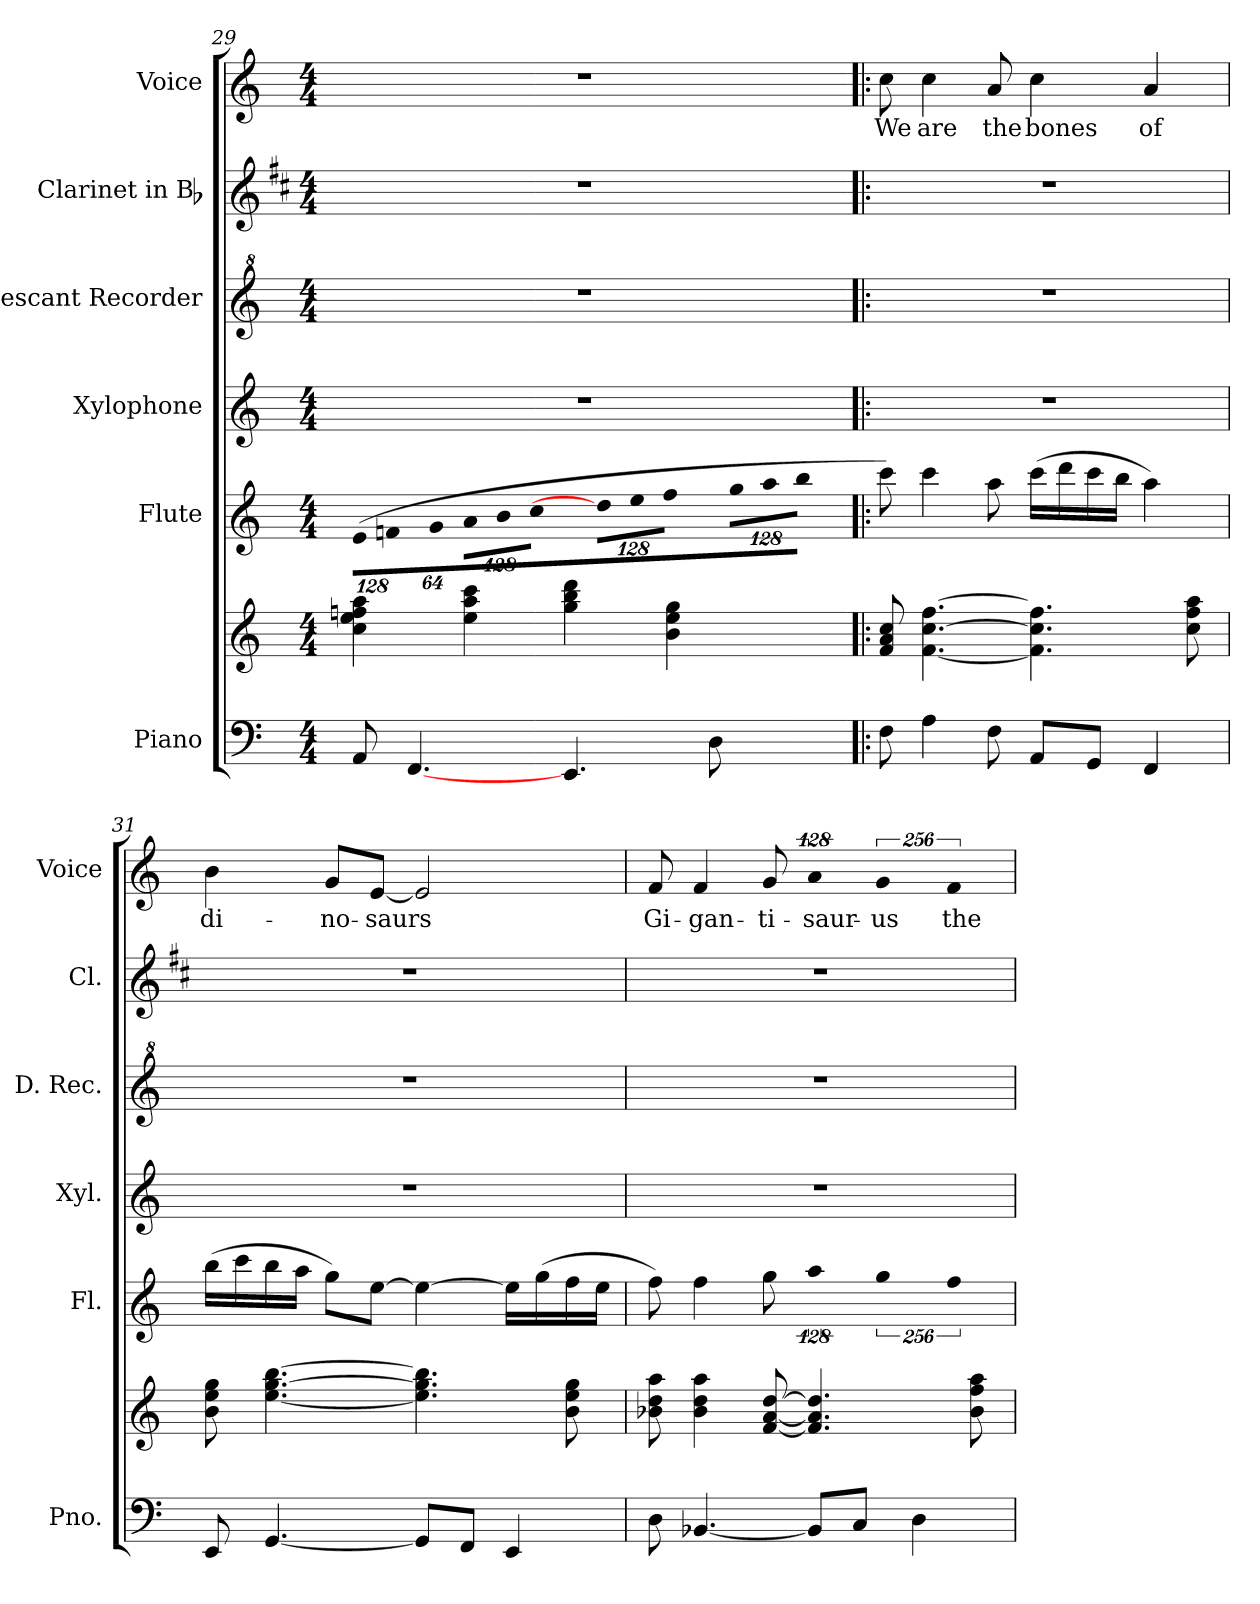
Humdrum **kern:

**kern	**kern	**kern	**kern	**kern	**kern	**kern	**text
*part6	*part6	*part5	*part4	*part3	*part2	*part1	*part1
*staff7	*staff6	*staff5	*staff4	*staff3	*staff2	*staff1	*staff1
*I"Piano	*	*I"Flute	*I"Xylophone	*I"Descant Recorder	*I"Clarinet in Bb	*I"Voice	*
*I'Pno.	*	*I'Fl.	*I'Xyl.	*I'D. Rec.	*I'Cl.	*I'Voice	*
*clefF4	*clefG2	*clefG2	*clefG2	*clefG^2	*clefG2	*clefG2	*
*	*	*	*ITrd-7c-12	*ITrd-7c-12	*ITrd1c2	*	*
*k[]	*k[]	*k[]	*k[]	*k[]	*k[]	*k[]	*
*C:	*C:	*C:	*C:	*C:	*C:	*C:	*
*M4/4	*M4/4	*M4/4	*M4/4	*M4/4	*M4/4	*M4/4	*
*MM124	*MM124	*MM124	*MM124	*MM124	*MM124	*MM124	*
*	*	*Xbrackettup	*	*	*	*	*
=29	=29	=29	=29	=29	=29	=29	=29
!	!	!LO:N:vis=8	!	!	!	!	!
8AAi/	4cci\ 4eei 4ffni 4aai	(1024%85ei/L	1r	1r	1r	1r	.
!	!	!LO:N:vis=8	!	!	!	!	!
.	.	1024%85fni/	.	.	.	.	.
[4.FFi/	.	.	.	.	.	.	.
!	!	!LO:N:vis=8	!	!	!	!	!
.	.	512%43gi/J	.	.	.	.	.
!	!	!LO:N:vis=8	!	!	!	!	!
.	4eei\ 4aai 4ccci	1024%85ai\L	.	.	.	.	.
!	!	!LO:N:vis=8	!	!	!	!	!
.	.	1024%85bi\	.	.	.	.	.
!	!	!LO:N:vis=8	!	!	!	!	!
.	.	512%43cci\J	.	.	.	.	.
!	!	!LO:N:vis=8	!	!	!	!	!
4.EEi/	4ggi\ 4bbi 4dddi	1024%85ddi\L]	.	.	.	.	.
!	!	!LO:N:vis=8	!	!	!	!	!
.	.	1024%85eei\	.	.	.	.	.
!	!	!LO:N:vis=8	!	!	!	!	!
.	.	512%43ffi\J	.	.	.	.	.
!	!	!LO:N:vis=8	!	!	!	!	!
.	4bi\ 4eei 4ggi	1024%85ggi\L	.	.	.	.	.
!	!	!LO:N:vis=8	!	!	!	!	!
.	.	1024%85aai\	.	.	.	.	.
8Di\	.	.	.	.	.	.	.
!	!	!LO:N:vis=8	!	!	!	!	!
.	.	512%43bbi\J	.	.	.	.	.
!!LO:LB:g=z
=30!|:	=30!|:	=30!|:	=30!|:	=30!|:	=30!|:	=30!|:	=30!|:
!	!	!	!	!	!	!	!LO:LY:b:color=#000000
8Fi\	8fi/ 8ai 8cci	8ccci\)	1r	1r	1r	8cci\	We
!	!	!	!	!	!	!	!LO:LY:b:color=#000000
4Ai\	[4.fi\ [4.cci [4.ffi	4ccci\	.	.	.	4cci\	are
!	!	!	!	!	!	!	!LO:LY:b:color=#000000
8Fi\	.	8aai\	.	.	.	8ai/	the
!	!	!	!	!	!	!	!LO:LY:b:color=#000000
8AAi/L	4.fi\] 4.cci] 4.ffi]	(16ccci\LL	.	.	.	4cci\	bones
.	.	16dddi\	.	.	.	.	.
8GGi/J	.	16ccci\	.	.	.	.	.
.	.	16bbi\JJ	.	.	.	.	.
!	!	!	!	!	!	!	!LO:LY:b:color=#000000
4FFi/	.	4aai\)	.	.	.	4ai/	of
.	8cci\ 8ffi 8aai	.	.	.	.	.	.
=31	=31	=31	=31	=31	=31	=31	=31
!	!	!	!	!	!	!	!LO:LY:b:color=#000000
8EEi/	8bi\ 8eei 8ggi	(16bbi\LL	1r	1r	1r	4bi\	di-
.	.	16ccci\	.	.	.	.	.
[4.GGi/	[4.eei\ [4.ggi [4.bbi	16bbi\	.	.	.	.	.
.	.	16aai\JJ	.	.	.	.	.
!	!	!	!	!	!	!	!LO:LY:b:color=#000000
.	.	8ggi\L)	.	.	.	8gi/L	-no-
!	!	!	!	!	!	!	!LO:LY:b:color=#000000
.	.	[8eei\J	.	.	.	[8ei/J	-saurs
8GGi/L]	4.eei\] 4.ggi] 4.bbi]	4eei\_	.	.	.	2ei/]	.
8FFi/J	.	.	.	.	.	.	.
4EEi/	.	16eei\LL]	.	.	.	.	.
.	.	(16ggi\	.	.	.	.	.
.	8bi\ 8eei 8ggi	16ffi\	.	.	.	.	.
.	.	16eei\JJ	.	.	.	.	.
=32	=32	=32	=32	=32	=32	=32	=32
!	!	!	!	!	!	!	!LO:LY:b:color=#000000
8Di\	8b-Xi\ 8ddi 8aai	8ffi\)	1r	1r	1r	8fi/	Gi-
!	!	!	!	!	!	!	!LO:LY:b:color=#000000
[4.BB-Xi/	4b-i\ 4ddi 4aai	4ffi\	.	.	.	4fi/	-gan-
!	!	!	!	!	!	!	!LO:LY:b:color=#000000
.	[8fi/ [8ai [8ddi	8ggi\	.	.	.	8gi/	-ti-
*	*	*brackettup	*	*	*	*	*
!	!	!LO:N:vis=4	!	!	!	!LO:N:vis=4	!
!	!	!	!	!	!	!	!LO:LY:b:color=#000000
8BB-i/L]	4.fi/] 4.ai] 4.ddi]	512%85aai\	.	.	.	512%85ai/	-saur-
8Ci/J	.	.	.	.	.	.	.
!	!	!LO:N:vis=4	!	!	!	!LO:N:vis=4	!
!	!	!	!	!	!	!	!LO:LY:b:color=#000000
.	.	1024%171ggi\	.	.	.	1024%171gi/	-us
4Di\	.	.	.	.	.	.	.
!	!	!LO:N:vis=4	!	!	!	!LO:N:vis=4	!
!	!	!	!	!	!	!	!LO:LY:b:color=#000000
.	.	1024%171ffi\	.	.	.	1024%171fi/	the
.	8b-i\ 8ffi 8aai	.	.	.	.	.	.
=	=	=	=	=	=	=	=
*-	*-	*-	*-	*-	*-	*-	*-
